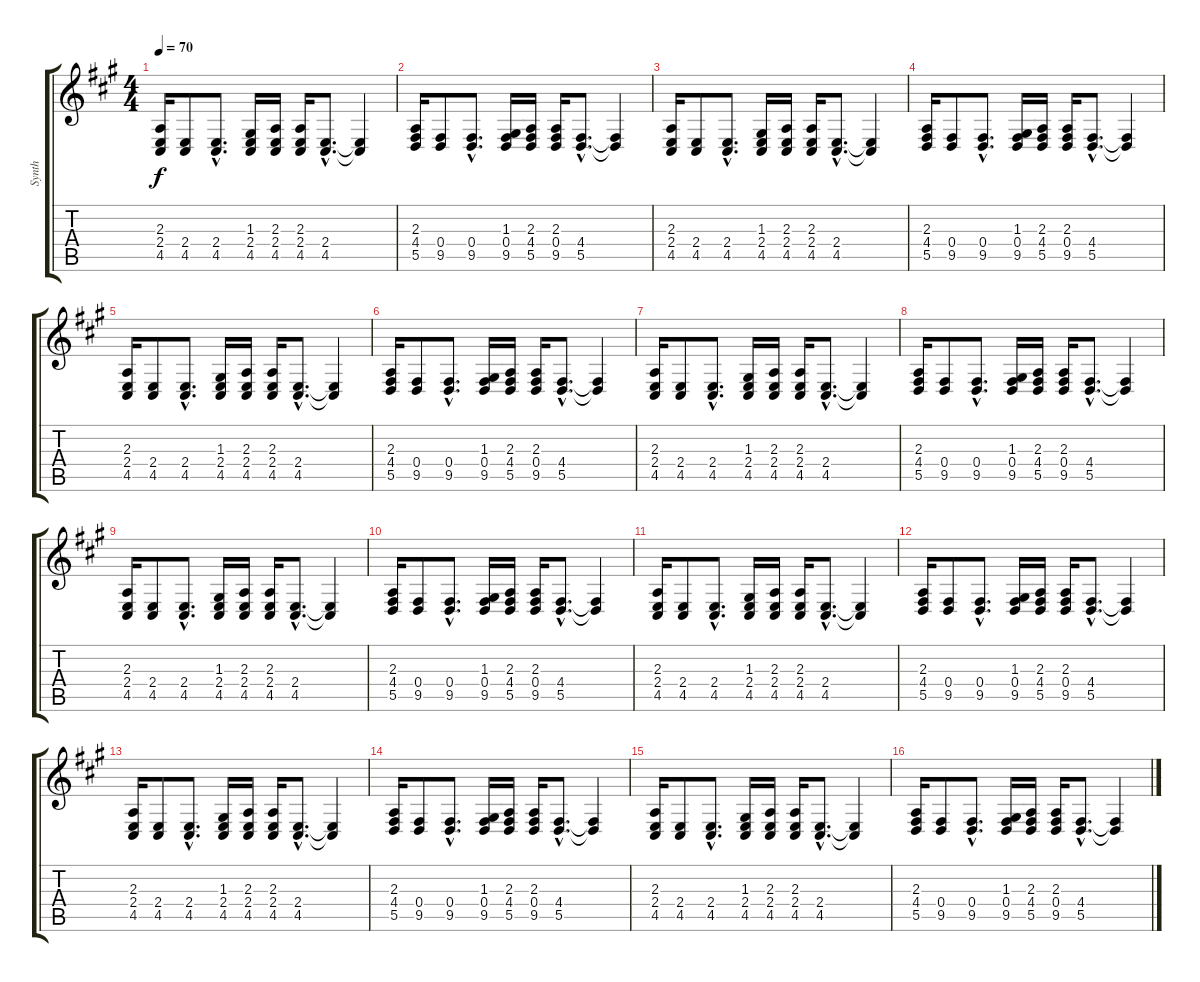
\track ("Synth" "Synth") {instrument stringensemble1}
\staff {score tabs}
\tuning (E4 B3 G3 D3 A2 E2) {hide}
\ts (4 4)
\tempo 70
\clef g2
\ks a
(2.3 2.4 4.5).16{dy f instrument stringensemble1} (2.4 4.5).8 (2.4{hac} 4.5{hac}).8{d} (1.3 2.4 4.5).16 (2.3 2.4 4.5).16 (2.3 2.4 4.5).16 (2.4{hac} 4.5{hac}).8{d} (2.4{t} 4.5{t}).4 |
(2.3 4.4 5.5).16 (0.4 9.5).8 (0.4{hac} 9.5{hac}).8{d} (1.3 0.4 9.5).16 (2.3 4.4 5.5).16 (2.3 0.4 9.5).16 (4.4{hac} 5.5{hac}).8{d} (4.4{t} 5.5{t}).4 |
(2.3 2.4 4.5).16 (2.4 4.5).8 (2.4{hac} 4.5{hac}).8{d} (1.3 2.4 4.5).16 (2.3 2.4 4.5).16 (2.3 2.4 4.5).16 (2.4{hac} 4.5{hac}).8{d} (2.4{t} 4.5{t}).4 |
(2.3 4.4 5.5).16 (0.4 9.5).8 (0.4{hac} 9.5{hac}).8{d} (1.3 0.4 9.5).16 (2.3 4.4 5.5).16 (2.3 0.4 9.5).16 (4.4{hac} 5.5{hac}).8{d} (4.4{t} 5.5{t}).4 |
(2.3 2.4 4.5).16 (2.4 4.5).8 (2.4{hac} 4.5{hac}).8{d} (1.3 2.4 4.5).16 (2.3 2.4 4.5).16 (2.3 2.4 4.5).16 (2.4{hac} 4.5{hac}).8{d} (2.4{t} 4.5{t}).4 |
(2.3 4.4 5.5).16 (0.4 9.5).8 (0.4{hac} 9.5{hac}).8{d} (1.3 0.4 9.5).16 (2.3 4.4 5.5).16 (2.3 0.4 9.5).16 (4.4{hac} 5.5{hac}).8{d} (4.4{t} 5.5{t}).4 |
(2.3 2.4 4.5).16 (2.4 4.5).8 (2.4{hac} 4.5{hac}).8{d} (1.3 2.4 4.5).16 (2.3 2.4 4.5).16 (2.3 2.4 4.5).16 (2.4{hac} 4.5{hac}).8{d} (2.4{t} 4.5{t}).4 |
(2.3 4.4 5.5).16 (0.4 9.5).8 (0.4{hac} 9.5{hac}).8{d} (1.3 0.4 9.5).16 (2.3 4.4 5.5).16 (2.3 0.4 9.5).16 (4.4{hac} 5.5{hac}).8{d} (4.4{t} 5.5{t}).4 |
(2.3 2.4 4.5).16 (2.4 4.5).8 (2.4{hac} 4.5{hac}).8{d} (1.3 2.4 4.5).16 (2.3 2.4 4.5).16 (2.3 2.4 4.5).16 (2.4{hac} 4.5{hac}).8{d} (2.4{t} 4.5{t}).4 |
(2.3 4.4 5.5).16 (0.4 9.5).8 (0.4{hac} 9.5{hac}).8{d} (1.3 0.4 9.5).16 (2.3 4.4 5.5).16 (2.3 0.4 9.5).16 (4.4{hac} 5.5{hac}).8{d} (4.4{t} 5.5{t}).4 |
(2.3 2.4 4.5).16 (2.4 4.5).8 (2.4{hac} 4.5{hac}).8{d} (1.3 2.4 4.5).16 (2.3 2.4 4.5).16 (2.3 2.4 4.5).16 (2.4{hac} 4.5{hac}).8{d} (2.4{t} 4.5{t}).4 |
(2.3 4.4 5.5).16 (0.4 9.5).8 (0.4{hac} 9.5{hac}).8{d} (1.3 0.4 9.5).16 (2.3 4.4 5.5).16 (2.3 0.4 9.5).16 (4.4{hac} 5.5{hac}).8{d} (4.4{t} 5.5{t}).4 |
(2.3 2.4 4.5).16 (2.4 4.5).8 (2.4{hac} 4.5{hac}).8{d} (1.3 2.4 4.5).16 (2.3 2.4 4.5).16 (2.3 2.4 4.5).16 (2.4{hac} 4.5{hac}).8{d} (2.4{t} 4.5{t}).4 |
(2.3 4.4 5.5).16 (0.4 9.5).8 (0.4{hac} 9.5{hac}).8{d} (1.3 0.4 9.5).16 (2.3 4.4 5.5).16 (2.3 0.4 9.5).16 (4.4{hac} 5.5{hac}).8{d} (4.4{t} 5.5{t}).4 |
(2.3 2.4 4.5).16 (2.4 4.5).8 (2.4{hac} 4.5{hac}).8{d} (1.3 2.4 4.5).16 (2.3 2.4 4.5).16 (2.3 2.4 4.5).16 (2.4{hac} 4.5{hac}).8{d} (2.4{t} 4.5{t}).4 |
(2.3 4.4 5.5).16 (0.4 9.5).8 (0.4{hac} 9.5{hac}).8{d} (1.3 0.4 9.5).16 (2.3 4.4 5.5).16 (2.3 0.4 9.5).16 (4.4{hac} 5.5{hac}).8{d} (4.4{t} 5.5{t}).4
